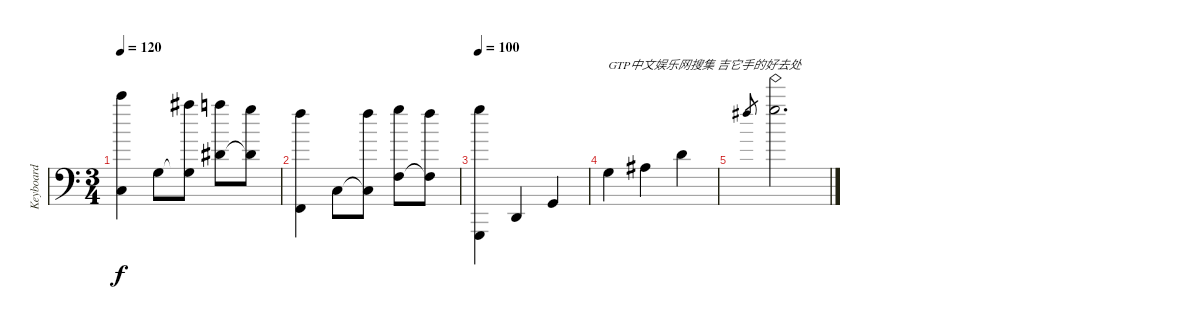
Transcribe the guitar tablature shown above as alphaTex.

\track ("Keyboard" "Keyboard") {instrument brightacousticpiano}
\staff {score}
\tuning (C4 G3 Eb3 Bb2 F2 C2 G1) {hide}
\ts (3 4)
\tempo 120
\clef f4
\ks c
(24.1 2.4).4{dy f} 4.3.8 (22.1 4.3{t}).8 (21.1 8.2).8 (19.1 8.2{t}).8 |
(17.1 0.5).4 2.4.8 (17.1 2.4{t}).8 (19.1 2.3).8 (17.1 2.3{t}).8 |
\tempo 100
(19.1 0.7).4 2.6.4 2.5.4 |
4.3.4{txt "GTP中文娱乐网搜集 吉它手的好去处"} 3.2.4 2.1.4 |
18.1.8{gr} 19.1{ah 12}.2{d bd 60}
